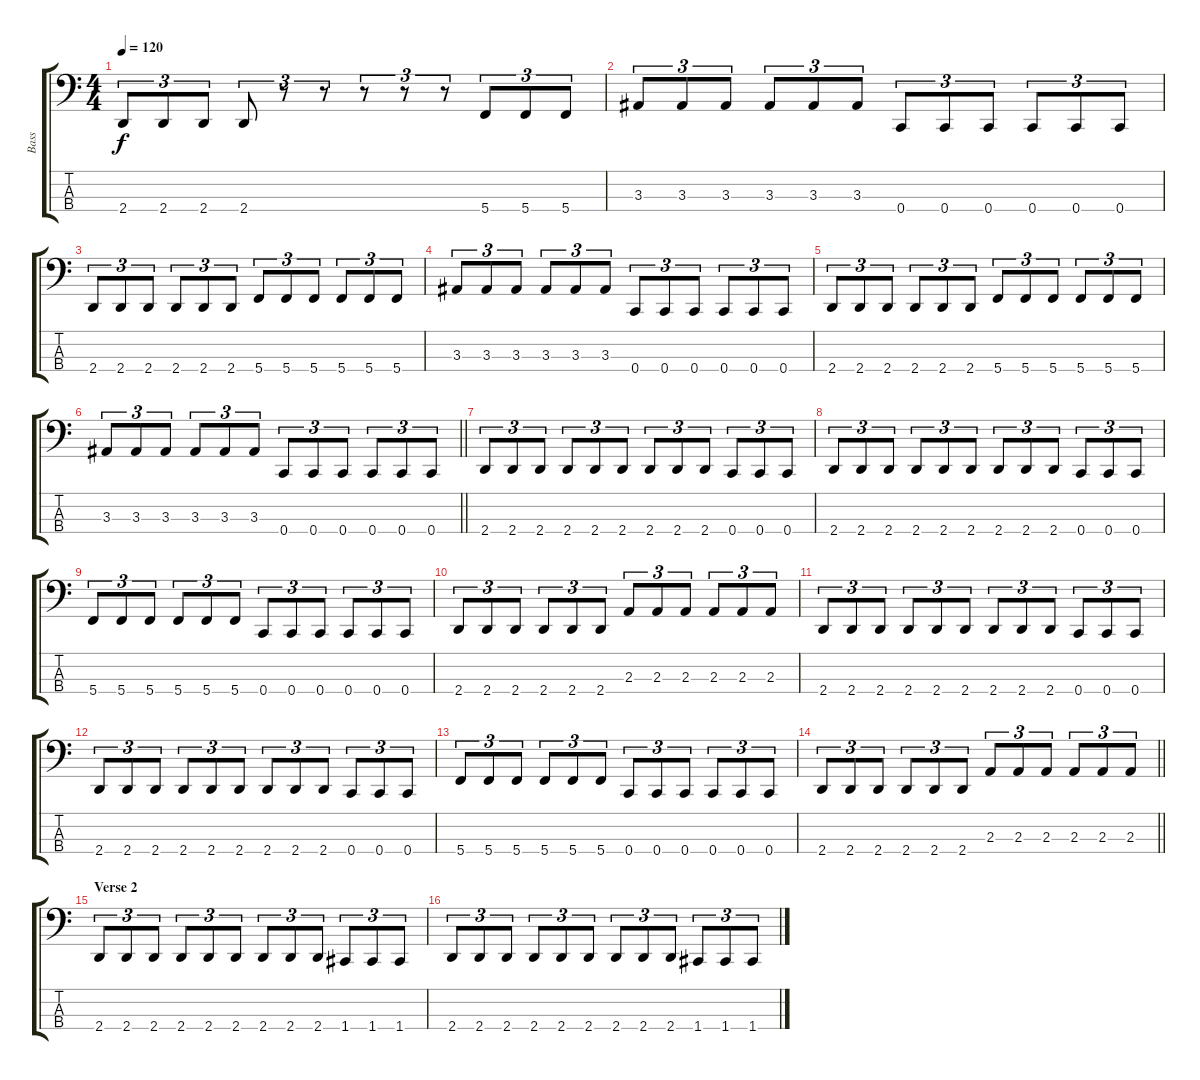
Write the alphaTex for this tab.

\track ("Bass" "Bass") {instrument electricbassfinger}
\staff {score tabs}
\tuning (F2 C2 G1 C1) {hide}
\ts (4 4)
\tempo 120
\clef f4
\ks c
2.4.8{tu (3 2) dy f} 2.4.8{tu (3 2)} 2.4.8{tu (3 2)} 2.4.8{tu (3 2)} r.8{tu (3 2)} r.8{tu (3 2)} r.8{tu (3 2)} r.8{tu (3 2)} r.8{tu (3 2)} 5.4.8{tu (3 2)} 5.4.8{tu (3 2)} 5.4.8{tu (3 2)} |
3.3.8{tu (3 2)} 3.3.8{tu (3 2)} 3.3.8{tu (3 2)} 3.3.8{tu (3 2)} 3.3.8{tu (3 2)} 3.3.8{tu (3 2)} 0.4.8{tu (3 2)} 0.4.8{tu (3 2)} 0.4.8{tu (3 2)} 0.4.8{tu (3 2)} 0.4.8{tu (3 2)} 0.4.8{tu (3 2)} |
2.4.8{tu (3 2)} 2.4.8{tu (3 2)} 2.4.8{tu (3 2)} 2.4.8{tu (3 2)} 2.4.8{tu (3 2)} 2.4.8{tu (3 2)} 5.4.8{tu (3 2)} 5.4.8{tu (3 2)} 5.4.8{tu (3 2)} 5.4.8{tu (3 2)} 5.4.8{tu (3 2)} 5.4.8{tu (3 2)} |
3.3.8{tu (3 2)} 3.3.8{tu (3 2)} 3.3.8{tu (3 2)} 3.3.8{tu (3 2)} 3.3.8{tu (3 2)} 3.3.8{tu (3 2)} 0.4.8{tu (3 2)} 0.4.8{tu (3 2)} 0.4.8{tu (3 2)} 0.4.8{tu (3 2)} 0.4.8{tu (3 2)} 0.4.8{tu (3 2)} |
2.4.8{tu (3 2)} 2.4.8{tu (3 2)} 2.4.8{tu (3 2)} 2.4.8{tu (3 2)} 2.4.8{tu (3 2)} 2.4.8{tu (3 2)} 5.4.8{tu (3 2)} 5.4.8{tu (3 2)} 5.4.8{tu (3 2)} 5.4.8{tu (3 2)} 5.4.8{tu (3 2)} 5.4.8{tu (3 2)} |
\barLineRight lightlight
3.3.8{tu (3 2)} 3.3.8{tu (3 2)} 3.3.8{tu (3 2)} 3.3.8{tu (3 2)} 3.3.8{tu (3 2)} 3.3.8{tu (3 2)} 0.4.8{tu (3 2)} 0.4.8{tu (3 2)} 0.4.8{tu (3 2)} 0.4.8{tu (3 2)} 0.4.8{tu (3 2)} 0.4.8{tu (3 2)} |
\section ("" "")
2.4.8{tu (3 2)} 2.4.8{tu (3 2)} 2.4.8{tu (3 2)} 2.4.8{tu (3 2)} 2.4.8{tu (3 2)} 2.4.8{tu (3 2)} 2.4.8{tu (3 2)} 2.4.8{tu (3 2)} 2.4.8{tu (3 2)} 0.4.8{tu (3 2)} 0.4.8{tu (3 2)} 0.4.8{tu (3 2)} |
2.4.8{tu (3 2)} 2.4.8{tu (3 2)} 2.4.8{tu (3 2)} 2.4.8{tu (3 2)} 2.4.8{tu (3 2)} 2.4.8{tu (3 2)} 2.4.8{tu (3 2)} 2.4.8{tu (3 2)} 2.4.8{tu (3 2)} 0.4.8{tu (3 2)} 0.4.8{tu (3 2)} 0.4.8{tu (3 2)} |
5.4.8{tu (3 2)} 5.4.8{tu (3 2)} 5.4.8{tu (3 2)} 5.4.8{tu (3 2)} 5.4.8{tu (3 2)} 5.4.8{tu (3 2)} 0.4.8{tu (3 2)} 0.4.8{tu (3 2)} 0.4.8{tu (3 2)} 0.4.8{tu (3 2)} 0.4.8{tu (3 2)} 0.4.8{tu (3 2)} |
2.4.8{tu (3 2)} 2.4.8{tu (3 2)} 2.4.8{tu (3 2)} 2.4.8{tu (3 2)} 2.4.8{tu (3 2)} 2.4.8{tu (3 2)} 2.3.8{tu (3 2)} 2.3.8{tu (3 2)} 2.3.8{tu (3 2)} 2.3.8{tu (3 2)} 2.3.8{tu (3 2)} 2.3.8{tu (3 2)} |
2.4.8{tu (3 2)} 2.4.8{tu (3 2)} 2.4.8{tu (3 2)} 2.4.8{tu (3 2)} 2.4.8{tu (3 2)} 2.4.8{tu (3 2)} 2.4.8{tu (3 2)} 2.4.8{tu (3 2)} 2.4.8{tu (3 2)} 0.4.8{tu (3 2)} 0.4.8{tu (3 2)} 0.4.8{tu (3 2)} |
2.4.8{tu (3 2)} 2.4.8{tu (3 2)} 2.4.8{tu (3 2)} 2.4.8{tu (3 2)} 2.4.8{tu (3 2)} 2.4.8{tu (3 2)} 2.4.8{tu (3 2)} 2.4.8{tu (3 2)} 2.4.8{tu (3 2)} 0.4.8{tu (3 2)} 0.4.8{tu (3 2)} 0.4.8{tu (3 2)} |
5.4.8{tu (3 2)} 5.4.8{tu (3 2)} 5.4.8{tu (3 2)} 5.4.8{tu (3 2)} 5.4.8{tu (3 2)} 5.4.8{tu (3 2)} 0.4.8{tu (3 2)} 0.4.8{tu (3 2)} 0.4.8{tu (3 2)} 0.4.8{tu (3 2)} 0.4.8{tu (3 2)} 0.4.8{tu (3 2)} |
\barLineRight lightlight
2.4.8{tu (3 2)} 2.4.8{tu (3 2)} 2.4.8{tu (3 2)} 2.4.8{tu (3 2)} 2.4.8{tu (3 2)} 2.4.8{tu (3 2)} 2.3.8{tu (3 2)} 2.3.8{tu (3 2)} 2.3.8{tu (3 2)} 2.3.8{tu (3 2)} 2.3.8{tu (3 2)} 2.3.8{tu (3 2)} |
\section ("" "Verse 2")
2.4.8{tu (3 2)} 2.4.8{tu (3 2)} 2.4.8{tu (3 2)} 2.4.8{tu (3 2)} 2.4.8{tu (3 2)} 2.4.8{tu (3 2)} 2.4.8{tu (3 2)} 2.4.8{tu (3 2)} 2.4.8{tu (3 2)} 1.4.8{tu (3 2)} 1.4.8{tu (3 2)} 1.4.8{tu (3 2)} |
2.4.8{tu (3 2)} 2.4.8{tu (3 2)} 2.4.8{tu (3 2)} 2.4.8{tu (3 2)} 2.4.8{tu (3 2)} 2.4.8{tu (3 2)} 2.4.8{tu (3 2)} 2.4.8{tu (3 2)} 2.4.8{tu (3 2)} 1.4.8{tu (3 2)} 1.4.8{tu (3 2)} 1.4.8{tu (3 2)}
